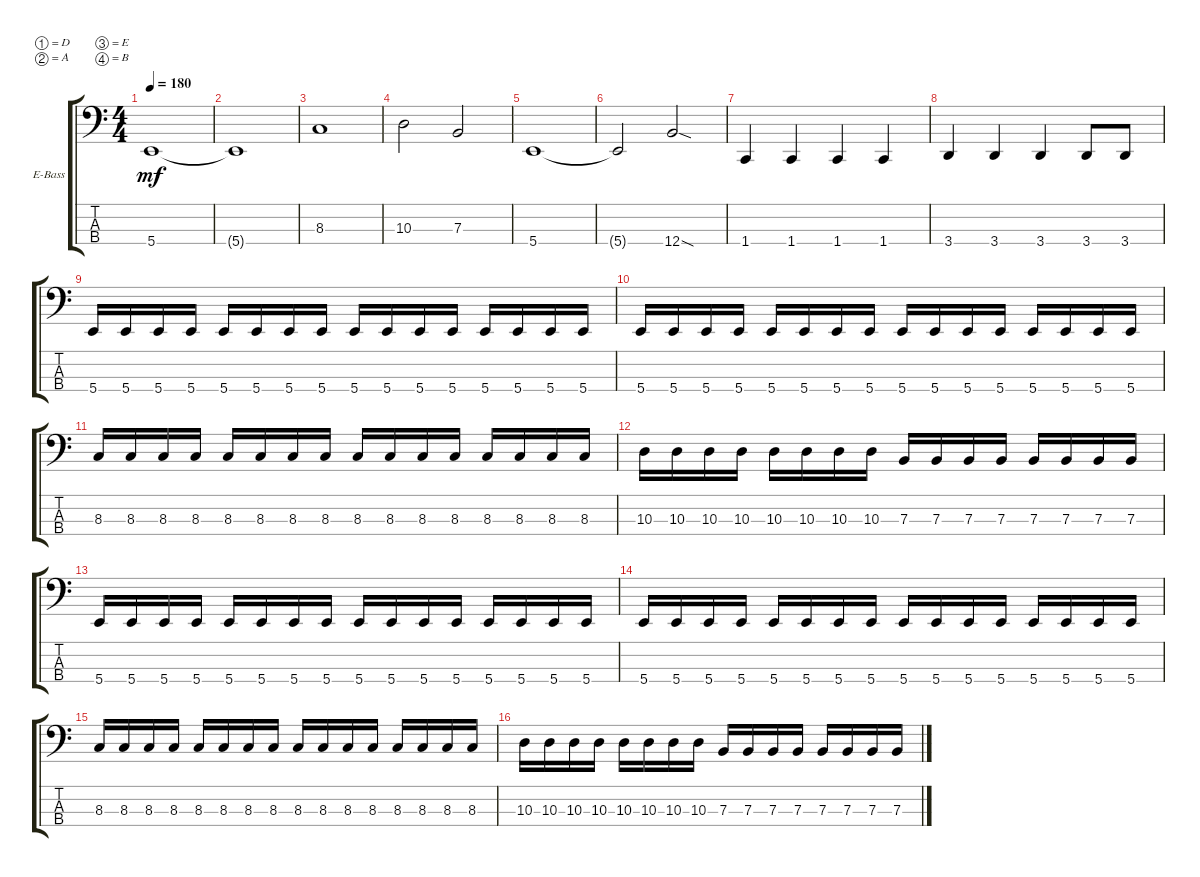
\bracketExtendMode groupsimilarinstruments
\firstSystemTrackNameOrientation horizontal
\otherSystemsTrackNameOrientation horizontal
\track ("Electric Bass" "E-Bass") {instrument electricbassfinger}
\staff {score tabs}
\tuning (D2 A1 E1 B0)
\ts (4 4)
\tempo 180
\clef f4
\ks c
5.4.1{dy mf} |
5.4{t}.1 |
8.3.1 |
10.3.2 7.3.2 |
5.4.1 |
5.4{t}.2 12.4{sod}.2 |
1.4.4 1.4.4 1.4.4 1.4.4 |
3.4.4 3.4.4 3.4.4 3.4.8 3.4.8 |
5.4.16 5.4.16 5.4.16 5.4.16 5.4.16 5.4.16 5.4.16 5.4.16 5.4.16 5.4.16 5.4.16 5.4.16 5.4.16 5.4.16 5.4.16 5.4.16 |
5.4.16 5.4.16 5.4.16 5.4.16 5.4.16 5.4.16 5.4.16 5.4.16 5.4.16 5.4.16 5.4.16 5.4.16 5.4.16 5.4.16 5.4.16 5.4.16 |
8.3.16 8.3.16 8.3.16 8.3.16 8.3.16 8.3.16 8.3.16 8.3.16 8.3.16 8.3.16 8.3.16 8.3.16 8.3.16 8.3.16 8.3.16 8.3.16 |
10.3.16 10.3.16 10.3.16 10.3.16 10.3.16 10.3.16 10.3.16 10.3.16 7.3.16 7.3.16 7.3.16 7.3.16 7.3.16 7.3.16 7.3.16 7.3.16 |
5.4.16 5.4.16 5.4.16 5.4.16 5.4.16 5.4.16 5.4.16 5.4.16 5.4.16 5.4.16 5.4.16 5.4.16 5.4.16 5.4.16 5.4.16 5.4.16 |
5.4.16 5.4.16 5.4.16 5.4.16 5.4.16 5.4.16 5.4.16 5.4.16 5.4.16 5.4.16 5.4.16 5.4.16 5.4.16 5.4.16 5.4.16 5.4.16 |
8.3.16 8.3.16 8.3.16 8.3.16 8.3.16 8.3.16 8.3.16 8.3.16 8.3.16 8.3.16 8.3.16 8.3.16 8.3.16 8.3.16 8.3.16 8.3.16 |
10.3.16 10.3.16 10.3.16 10.3.16 10.3.16 10.3.16 10.3.16 10.3.16 7.3.16 7.3.16 7.3.16 7.3.16 7.3.16 7.3.16 7.3.16 7.3.16
